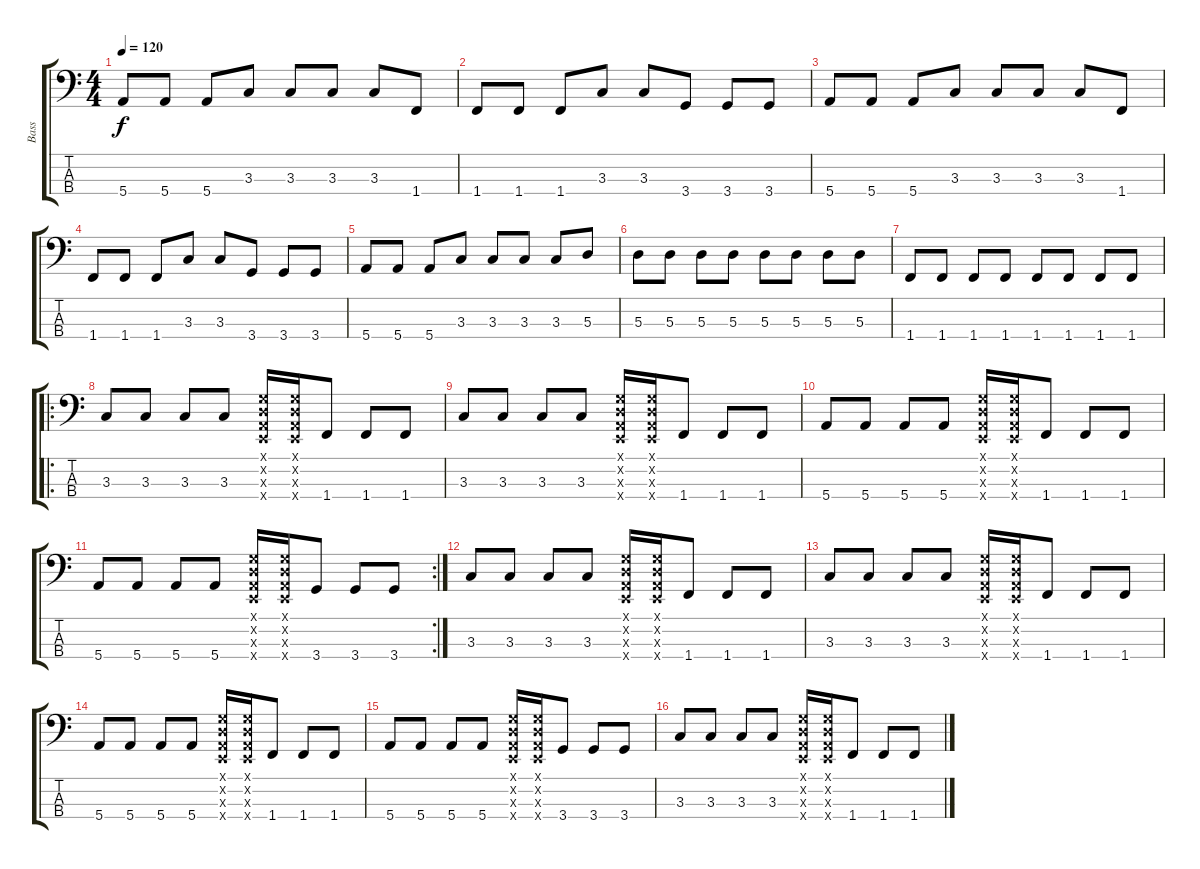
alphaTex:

\track ("Bass" "Bass") {instrument electricbasspick}
\staff {score tabs}
\tuning (G2 D2 A1 E1) {hide}
\ts (4 4)
\tempo 120
\clef f4
\ks c
5.4.8{dy f} 5.4.8 5.4.8 3.3.8 3.3.8 3.3.8 3.3.8 1.4.8 |
1.4.8 1.4.8 1.4.8 3.3.8 3.3.8 3.4.8 3.4.8 3.4.8 |
5.4.8 5.4.8 5.4.8 3.3.8 3.3.8 3.3.8 3.3.8 1.4.8 |
1.4.8 1.4.8 1.4.8 3.3.8 3.3.8 3.4.8 3.4.8 3.4.8 |
5.4.8 5.4.8 5.4.8 3.3.8 3.3.8 3.3.8 3.3.8 5.3.8 |
5.3.8 5.3.8 5.3.8 5.3.8 5.3.8 5.3.8 5.3.8 5.3.8 |
1.4.8 1.4.8 1.4.8 1.4.8 1.4.8 1.4.8 1.4.8 1.4.8 |
\ro
3.3.8 3.3.8 3.3.8 3.3.8 (0.1{x} 0.2{x} 0.3{x} 0.4{x}).16 (0.1{x} 0.2{x} 0.3{x} 0.4{x}).16 1.4.8 1.4.8 1.4.8 |
3.3.8 3.3.8 3.3.8 3.3.8 (0.1{x} 0.2{x} 0.3{x} 0.4{x}).16 (0.1{x} 0.2{x} 0.3{x} 0.4{x}).16 1.4.8 1.4.8 1.4.8 |
5.4.8 5.4.8 5.4.8 5.4.8 (0.1{x} 0.2{x} 0.3{x} 0.4{x}).16 (0.1{x} 0.2{x} 0.3{x} 0.4{x}).16 1.4.8 1.4.8 1.4.8 |
\rc 2
5.4.8 5.4.8 5.4.8 5.4.8 (0.1{x} 0.2{x} 0.3{x} 0.4{x}).16 (0.1{x} 0.2{x} 0.3{x} 0.4{x}).16 3.4.8 3.4.8 3.4.8 |
3.3.8 3.3.8 3.3.8 3.3.8 (0.1{x} 0.2{x} 0.3{x} 0.4{x}).16 (0.1{x} 0.2{x} 0.3{x} 0.4{x}).16 1.4.8 1.4.8 1.4.8 |
3.3.8 3.3.8 3.3.8 3.3.8 (0.1{x} 0.2{x} 0.3{x} 0.4{x}).16 (0.1{x} 0.2{x} 0.3{x} 0.4{x}).16 1.4.8 1.4.8 1.4.8 |
5.4.8 5.4.8 5.4.8 5.4.8 (0.1{x} 0.2{x} 0.3{x} 0.4{x}).16 (0.1{x} 0.2{x} 0.3{x} 0.4{x}).16 1.4.8 1.4.8 1.4.8 |
5.4.8 5.4.8 5.4.8 5.4.8 (0.1{x} 0.2{x} 0.3{x} 0.4{x}).16 (0.1{x} 0.2{x} 0.3{x} 0.4{x}).16 3.4.8 3.4.8 3.4.8 |
3.3.8 3.3.8 3.3.8 3.3.8 (0.1{x} 0.2{x} 0.3{x} 0.4{x}).16 (0.1{x} 0.2{x} 0.3{x} 0.4{x}).16 1.4.8 1.4.8 1.4.8
